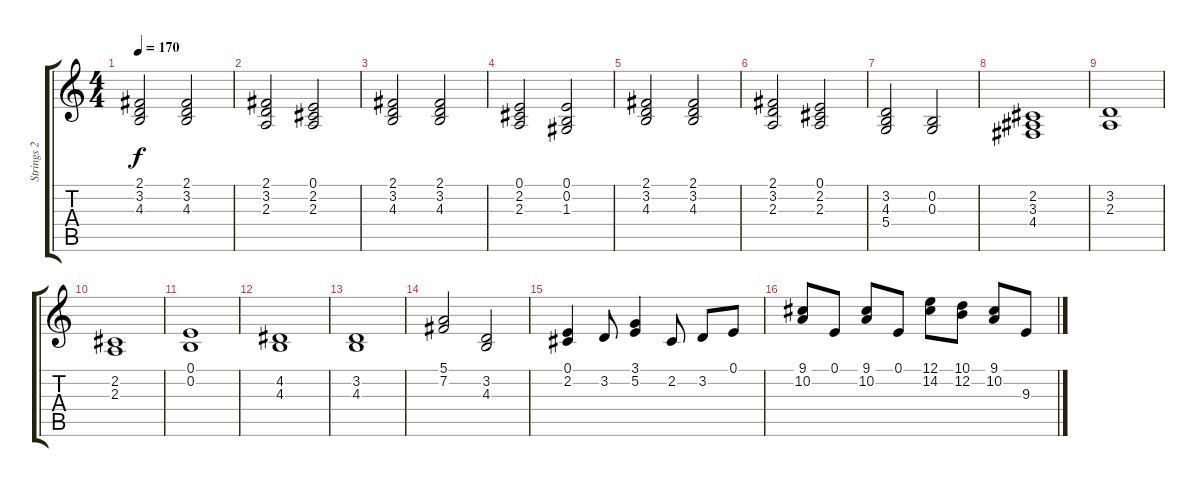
\track ("Strings 2" "Strings 2") {instrument synthstrings1}
\staff {score tabs}
\tuning (E4 B3 G3 D3 A2 E2) {hide}
\ts (4 4)
\tempo 170
\clef g2
\ks c
(2.1 3.2 4.3).2{dy f} (2.1 3.2 4.3).2 |
(2.1 3.2 2.3).2 (0.1 2.2 2.3).2 |
(2.1 3.2 4.3).2 (2.1 3.2 4.3).2 |
(0.1 2.2 2.3).2 (0.1 0.2 1.3).2 |
(2.1 3.2 4.3).2 (2.1 3.2 4.3).2 |
(2.1 3.2 2.3).2 (0.1 2.2 2.3).2 |
(3.2 4.3 5.4).2 (0.2 0.3).2 |
(2.2 3.3 4.4).1 |
(3.2 2.3).1 |
(2.2 2.3).1 |
(0.1 0.2).1 |
(4.2 4.3).1 |
(3.2 4.3).1 |
(5.1 7.2).2 (3.2 4.3).2 |
(0.1 2.2).4 3.2.8 (3.1 5.2).4 2.2.8 3.2.8 0.1.8 |
(9.1 10.2).8 0.1.8 (9.1 10.2).8 0.1.8 (12.1 14.2).8 (10.1 12.2).8 (9.1 10.2).8 9.3.8
